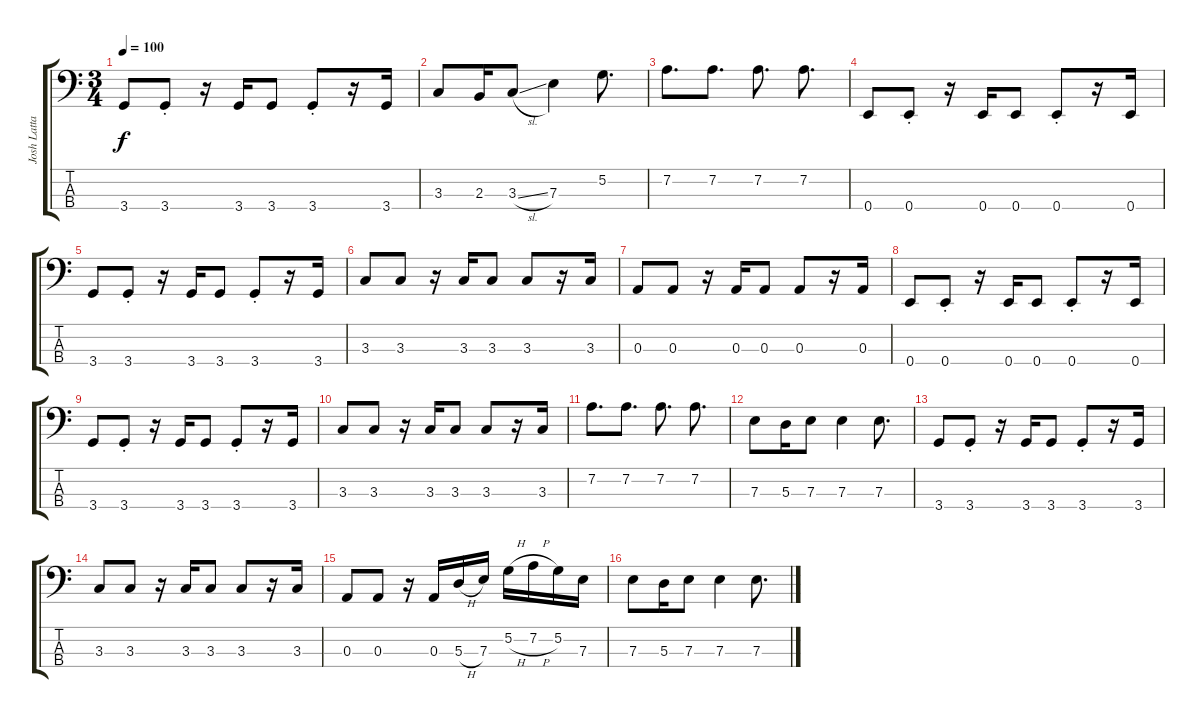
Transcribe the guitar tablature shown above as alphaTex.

\track ("Josh Lattanzi" "Josh Latta") {instrument electricbasspick}
\staff {score tabs}
\tuning (G2 D2 A1 E1) {hide}
\ts (3 4)
\tempo 100
\clef f4
\ks c
3.4.8{dy f} 3.4{st}.8 r.16 3.4.16 3.4.8 3.4{st}.8 r.16 3.4.16 |
3.3.8 2.3.16 3.3{sl}.8 7.3.4 5.2.8{d} |
7.2.8{d} 7.2.8{d} 7.2.8{d} 7.2.8{d} |
0.4.8 0.4{st}.8 r.16 0.4.16 0.4.8 0.4{st}.8 r.16 0.4.16 |
3.4.8 3.4{st}.8 r.16 3.4.16 3.4.8 3.4{st}.8 r.16 3.4.16 |
3.3.8 3.3.8 r.16 3.3.16 3.3.8 3.3.8 r.16 3.3.16 |
0.3.8 0.3.8 r.16 0.3.16 0.3.8 0.3.8 r.16 0.3.16 |
0.4.8 0.4{st}.8 r.16 0.4.16 0.4.8 0.4{st}.8 r.16 0.4.16 |
3.4.8 3.4{st}.8 r.16 3.4.16 3.4.8 3.4{st}.8 r.16 3.4.16 |
3.3.8 3.3.8 r.16 3.3.16 3.3.8 3.3.8 r.16 3.3.16 |
7.2.8{d} 7.2.8{d} 7.2.8{d} 7.2.8{d} |
7.3.8 5.3.16 7.3.8 7.3.4 7.3.8{d} |
3.4.8 3.4{st}.8 r.16 3.4.16 3.4.8 3.4{st}.8 r.16 3.4.16 |
3.3.8 3.3.8 r.16 3.3.16 3.3.8 3.3.8 r.16 3.3.16 |
0.3.8 0.3.8 r.16 0.3.16 5.3{h}.16 7.3.16 5.2{h}.16 7.2{h}.16 5.2.16 7.3.16 |
7.3.8 5.3.16 7.3.8 7.3.4 7.3.8{d}
